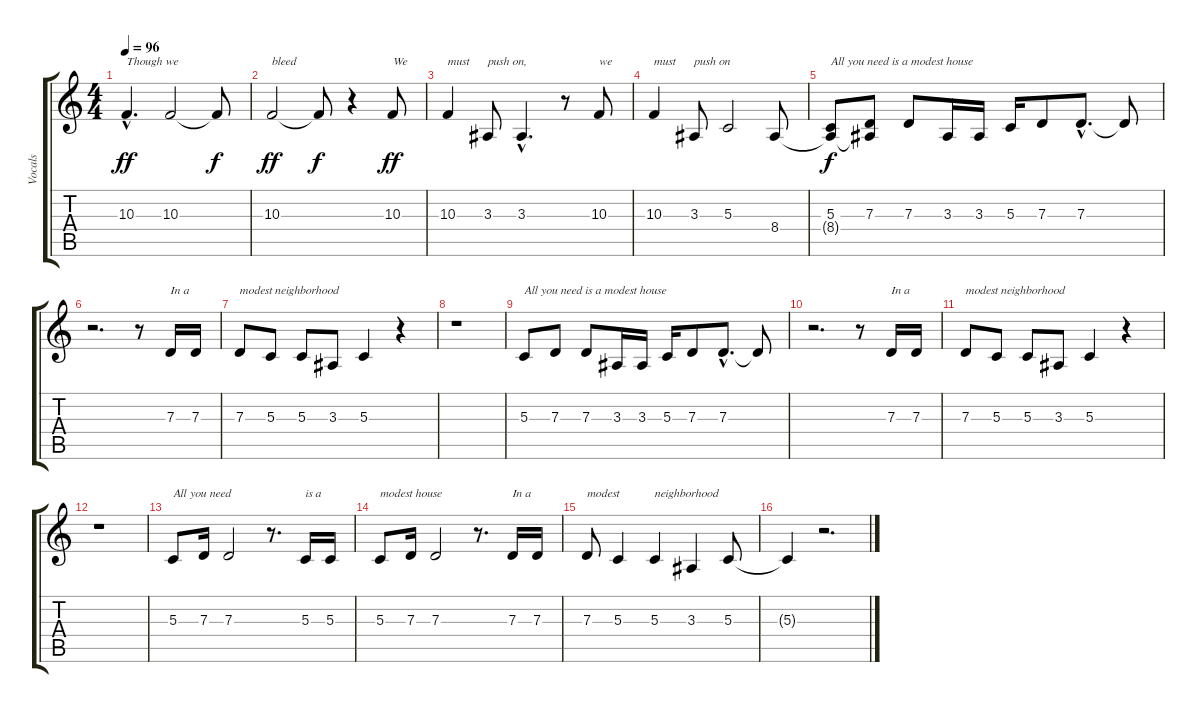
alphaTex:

\track ("Vocals" "Vocals") {instrument englishhorn}
\staff {score tabs}
\tuning (E4 B3 G3 D3 A2 E2) {hide}
\ts (4 4)
\tempo 96
\clef g2
\ks c
10.3{hac}.4{d txt "Though we" dy ff} 10.3.2 10.3{t}.8{dy f} |
10.3.2{txt "bleed" dy ff} 10.3{t}.8{dy f} r.4 10.3.8{txt "We" dy ff} |
10.3.4{txt "must"} 3.3.8{txt "push on,"} 3.3{hac}.4{d} r.8 10.3.8{txt "we"} |
10.3.4{txt "must"} 3.3.8{txt "push on"} 5.3.2 8.4.8 |
(5.3 8.4{t}).8{txt "All you need is a modest house" dy f} (7.3 8.4{t}).8 7.3.8 3.3.16 3.3.16 5.3.16 7.3.8 7.3{hac}.8{d} 7.3{t}.8 |
r.2{d} r.8 7.3.16{txt "In a"} 7.3.16 |
7.3.8{txt "modest neighborhood"} 5.3.8 5.3.8 3.3.8 5.3.4 r.4 |
r.1 |
5.3.8{txt "All you need is a modest house"} 7.3.8 7.3.8 3.3.16 3.3.16 5.3.16 7.3.8 7.3{hac}.8{d} 7.3{t}.8 |
r.2{d} r.8 7.3.16{txt "In a"} 7.3.16 |
7.3.8{txt "modest neighborhood"} 5.3.8 5.3.8 3.3.8 5.3.4 r.4 |
r.1 |
5.3.8{txt "All you need"} 7.3.16 7.3.2 r.8{d} 5.3.16{txt "is a"} 5.3.16 |
5.3.8{txt "modest house"} 7.3.16 7.3.2 r.8{d} 7.3.16{txt "In a"} 7.3.16 |
7.3.8{txt "modest"} 5.3.4 5.3.4{txt "neighborhood"} 3.3.4 5.3.8 |
5.3{t}.4 r.2{d}
